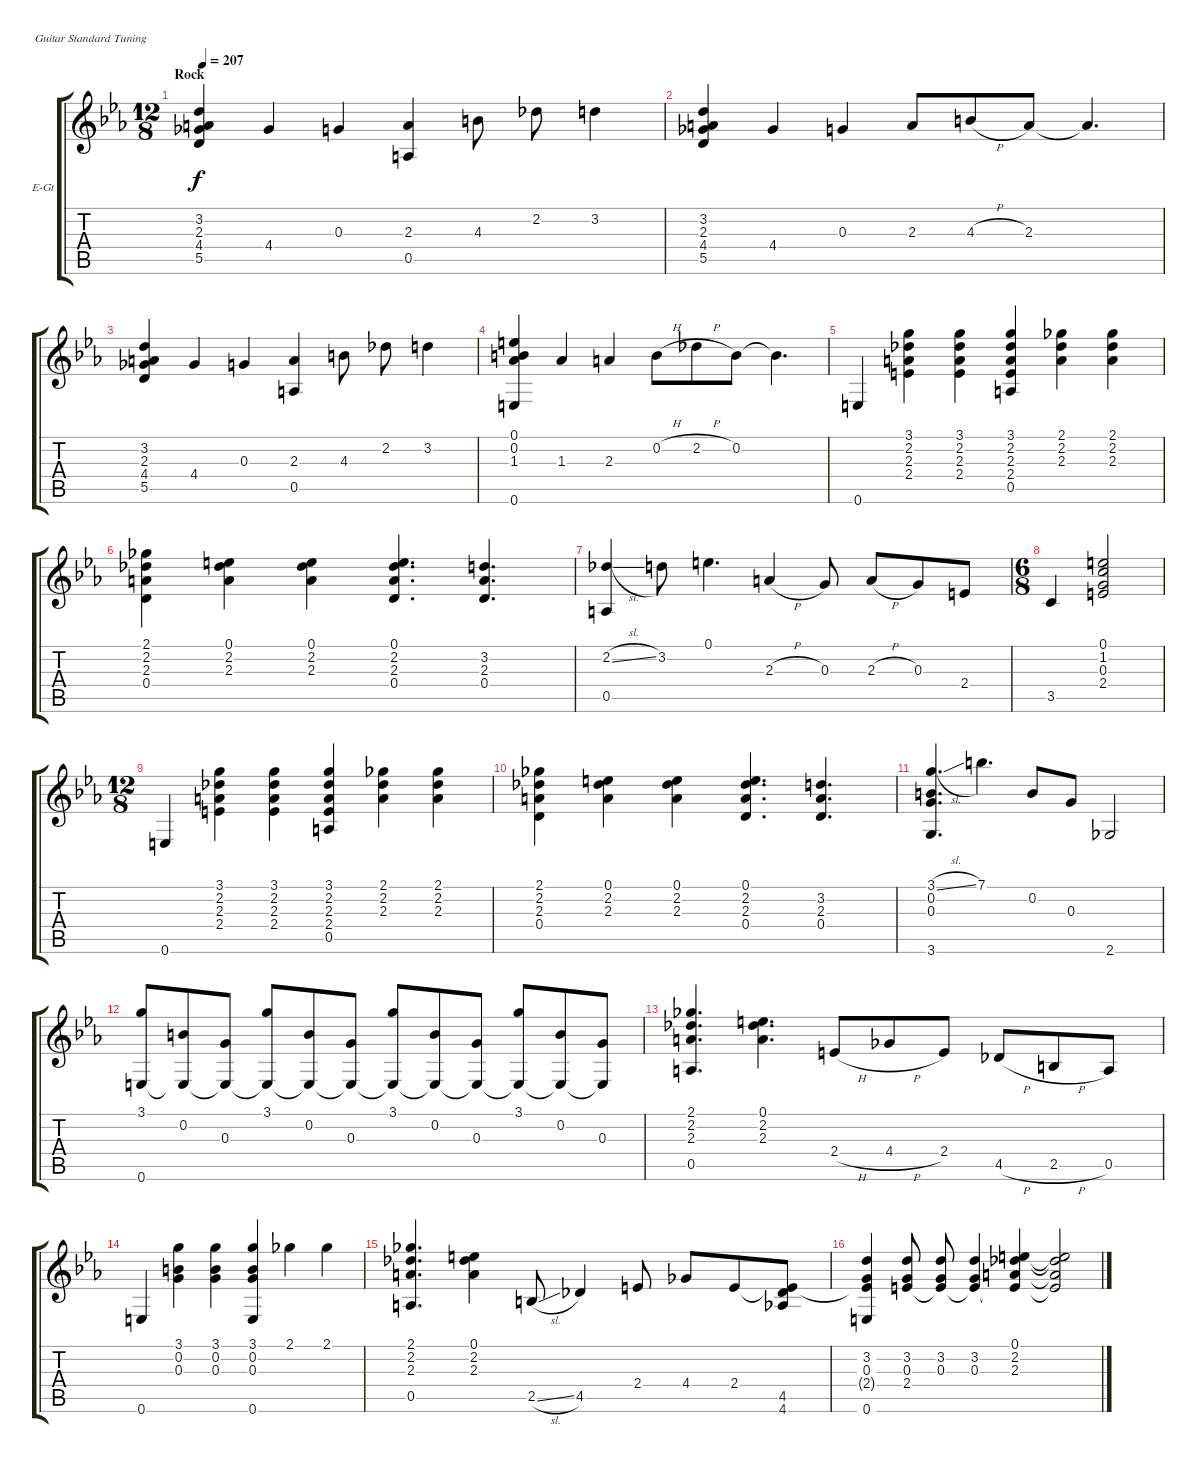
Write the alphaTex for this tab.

\bracketExtendMode groupsimilarinstruments
\firstSystemTrackNameOrientation horizontal
\otherSystemsTrackNameOrientation horizontal
\track ("Fingerstyle" "E-Gt") {instrument electricguitarclean}
\staff {score tabs}
\tuning (E4 B3 G3 D3 A2 E2)
\ts (12 8)
\section ("" "Rock")
\tempo 207
\clef g2
\ks eb
(3.2 2.3 4.4 5.5).4{dy f} 4.4.4 0.3.4 (2.3 0.5).4 4.3.8 2.2.8 3.2.4 |
(3.2 2.3 4.4 5.5).4 4.4.4 0.3.4 2.3.8 4.3{h}.8 2.3.8 2.3{t}.4{d} |
(3.2 2.3 4.4 5.5).4 4.4.4 0.3.4 (2.3 0.5).4 4.3.8 2.2.8 3.2.4 |
(0.1 0.2 1.3 0.6).4 1.3.4 2.3.4 0.2{h}.8 2.2{h}.8 0.2.8 0.2{t}.4{d} |
0.6.4 (3.1 2.2 2.3 2.4).4 (2.4 2.3 2.2 3.1).4 (3.1 2.2 2.3 2.4 0.5).4 (2.1 2.2 2.3).4 (2.1 2.2 2.3).4 |
(2.1 2.2 2.3 0.4).4 (0.1 2.2 2.3).4 (0.1 2.2 2.3).4 (0.1 2.2 2.3 0.4).4{d} (3.2 2.3 0.4).4{d} |
(2.2{sl} 0.5).4 3.2.8 0.1.4{d} 2.3{h}.4 0.3.8 2.3{h}.8 0.3.8 2.4.8 |
\ts (6 8)
3.5.4 (0.1 1.2 0.3 2.4).2 |
\ts (12 8)
0.6.4 (3.1 2.2 2.3 2.4).4 (2.4 2.3 2.2 3.1).4 (3.1 2.2 2.3 2.4 0.5).4 (2.1 2.2 2.3).4 (2.1 2.2 2.3).4 |
(2.1 2.2 2.3 0.4).4 (0.1 2.2 2.3).4 (0.1 2.2 2.3).4 (0.1 2.2 2.3 0.4).4{d} (3.2 2.3 0.4).4{d} |
(0.2 3.1{sl} 0.3 3.6).4{d} 7.1.4{d} 0.2.8 0.3.8 2.6.2 |
(3.1 0.6).8 (0.2 0.6{t}).8 (0.3 0.6{t}).8 (3.1 0.6{t}).8 (0.2 0.6{t}).8 (0.3 0.6{t}).8 (3.1 0.6{t}).8 (0.2 0.6{t}).8 (0.3 0.6{t}).8 (3.1 0.6{t}).8 (0.2 0.6{t}).8 (0.3 0.6{t}).8 |
(2.1 2.2 2.3 0.5).4{d} (0.1 2.2 2.3).4{d} 2.4{h}.8 4.4{h}.8 2.4.8 4.5{h}.8 2.5{h}.8 0.5.8 |
0.6.4 (3.1 0.2 0.3).4 (3.1 0.2 0.3).4 (3.1 0.2 0.3 0.6).4 2.1.4 2.1.4 |
(2.1 2.2 2.3 0.5).4{d} (0.1 2.2 2.3).4 2.5{sl}.8 4.5.4 2.4.8 4.4.8 2.4.8 (4.6 2.4{t} 4.5).8 |
(0.6 3.2 0.3 2.4{t}).4 (3.2 0.3 2.4).8 (0.3 3.2 2.4{t}).8 (3.2 0.3 2.4{t}).4 (0.1 2.2 2.3 2.4{t}).4 (2.4{t} 0.1{t} 2.2{t} 2.3{t}).2
